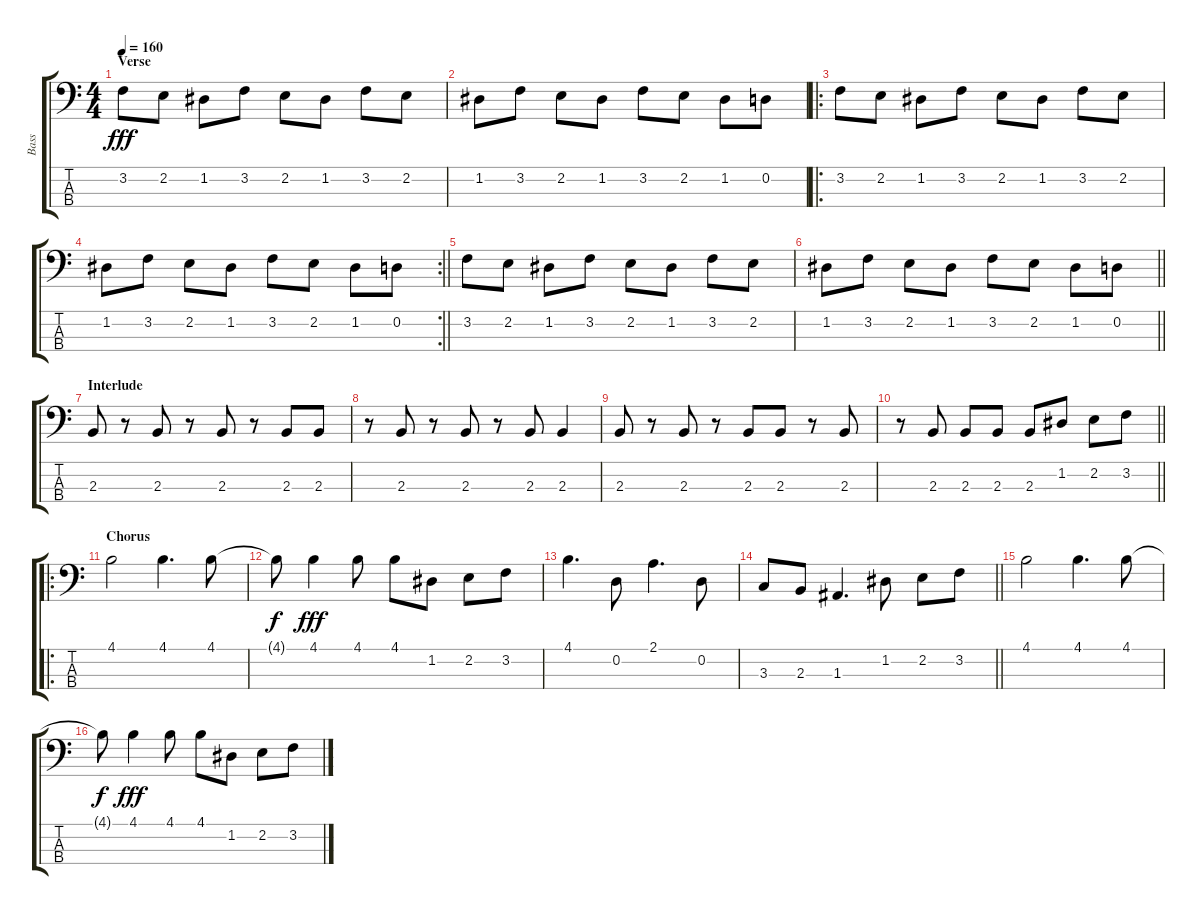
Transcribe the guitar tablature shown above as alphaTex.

\track ("Bass" "Bass") {instrument electricbassfinger}
\staff {score tabs}
\tuning (G2 D2 A1 D1) {hide}
\ts (4 4)
\section ("" "Verse")
\tempo 160
\clef f4
\ks c
3.2.8{dy fff} 2.2.8 1.2.8 3.2.8 2.2.8 1.2.8 3.2.8 2.2.8 |
1.2.8 3.2.8 2.2.8 1.2.8 3.2.8 2.2.8 1.2.8 0.2.8 |
\ro
3.2.8 2.2.8 1.2.8 3.2.8 2.2.8 1.2.8 3.2.8 2.2.8 |
\rc 2
\barLineRight lightlight
1.2.8 3.2.8 2.2.8 1.2.8 3.2.8 2.2.8 1.2.8 0.2.8 |
3.2.8 2.2.8 1.2.8 3.2.8 2.2.8 1.2.8 3.2.8 2.2.8 |
\barLineRight lightlight
1.2.8 3.2.8 2.2.8 1.2.8 3.2.8 2.2.8 1.2.8 0.2.8 |
\section ("" "Interlude")
2.3.8 r.8 2.3.8 r.8 2.3.8 r.8 2.3.8 2.3.8 |
r.8 2.3.8 r.8 2.3.8 r.8 2.3.8 2.3.4 |
2.3.8 r.8 2.3.8 r.8 2.3.8 2.3.8 r.8 2.3.8 |
\barLineRight lightlight
r.8 2.3.8 2.3.8 2.3.8 2.3.8 1.2.8 2.2.8 3.2.8 |
\ro
\section ("" "Chorus")
4.1.2 4.1.4{d} 4.1.8 |
4.1{t}.8{dy f} 4.1.4{dy fff} 4.1.8 4.1.8 1.2.8 2.2.8 3.2.8 |
4.1.4{d} 0.2.8 2.1.4{d} 0.2.8 |
\barLineRight lightlight
3.3.8 2.3.8 1.3.4{d} 1.2.8 2.2.8 3.2.8 |
4.1.2 4.1.4{d} 4.1.8 |
4.1{t}.8{dy f} 4.1.4{dy fff} 4.1.8 4.1.8 1.2.8 2.2.8 3.2.8
